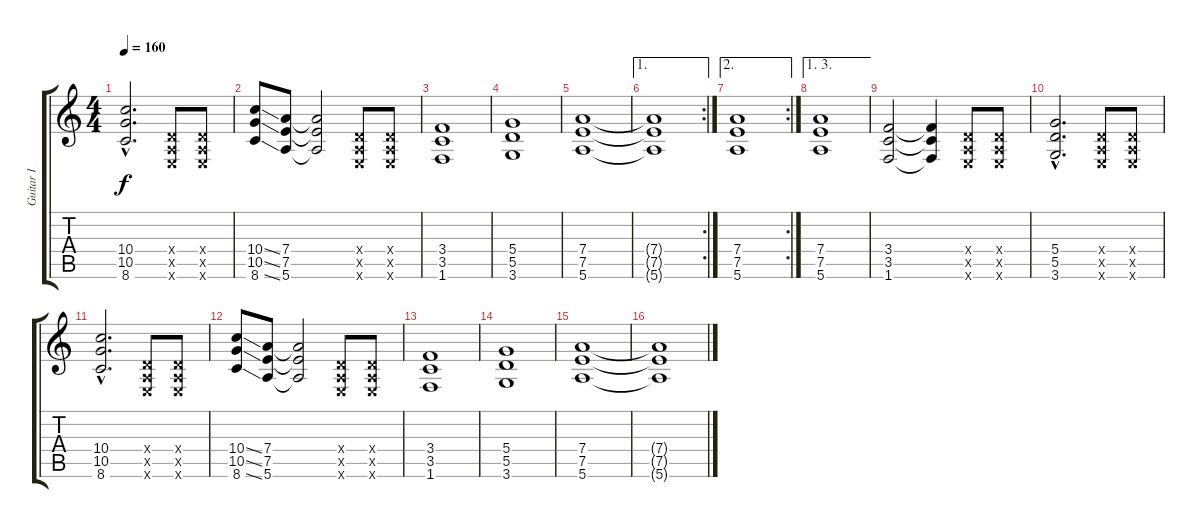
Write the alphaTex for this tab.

\track ("Guitar I" "Guitar I") {instrument overdrivenguitar}
\staff {score tabs}
\tuning (E4 B3 G3 D3 A2 E2) {hide}
\ts (4 4)
\tempo 160
\clef g2
\ks c
(10.4{hac} 10.5{hac} 8.6{hac}).2{d dy f} (0.4{x} 0.5{x} 0.6{x}).8 (0.4{x} 0.5{x} 0.6{x}).8 |
(10.4{ss} 10.5{ss} 8.6{ss}).8 (7.4 7.5 5.6).8 (7.4{t} 7.5{t} 5.6{t}).2 (0.4{x} 0.5{x} 0.6{x}).8 (0.4{x} 0.5{x} 0.6{x}).8 |
(3.4 3.5 1.6).1 |
(5.4 5.5 3.6).1 |
(7.4 7.5 5.6).1 |
\ae 1
\rc 2
(7.4{t} 7.5{t} 5.6{t}).1 |
\ae 2
\rc 2
(7.4 7.5 5.6).1 |
\ae (1 3)
(7.4 7.5 5.6).1 |
(3.4 3.5 1.6).2{volume 13} (3.4{t} 3.5{t} 1.6{t}).4 (0.4{x} 0.5{x} 0.6{x}).8 (0.4{x} 0.5{x} 0.6{x}).8 |
(5.4{hac} 5.5{hac} 3.6{hac}).2{d} (0.4{x} 0.5{x} 0.6{x}).8 (0.4{x} 0.5{x} 0.6{x}).8 |
(10.4{hac} 10.5{hac} 8.6{hac}).2{d} (0.4{x} 0.5{x} 0.6{x}).8 (0.4{x} 0.5{x} 0.6{x}).8 |
(10.4{ss} 10.5{ss} 8.6{ss}).8 (7.4 7.5 5.6).8 (7.4{t} 7.5{t} 5.6{t}).2 (0.4{x} 0.5{x} 0.6{x}).8 (0.4{x} 0.5{x} 0.6{x}).8 |
(3.4 3.5 1.6).1 |
(5.4 5.5 3.6).1 |
(7.4 7.5 5.6).1 |
(7.4{t} 7.5{t} 5.6{t}).1
